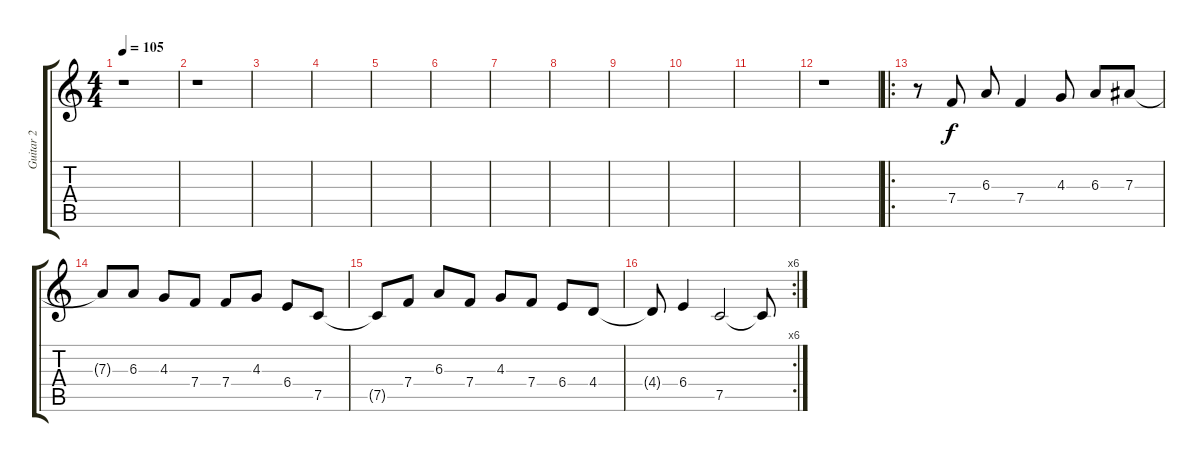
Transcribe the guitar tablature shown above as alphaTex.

\track ("Guitar 2" "Guitar 2") {instrument distortionguitar}
\staff {score tabs}
\tuning (C4 G3 Eb3 Bb2 F2 C2) {hide}
\ts (4 4)
\tempo 105
\clef g2
\ks c
r.1{dy f} |
r.1 |
|
|
|
|
|
|
|
|
|
r.1 |
\ro
r.8 7.4.8 6.3.8 7.4.4 4.3.8 6.3.8 7.3.8 |
7.3{t}.8 6.3.8 4.3.8 7.4.8 7.4.8 4.3.8 6.4.8 7.5.8 |
7.5{t}.8 7.4.8 6.3.8 7.4.8 4.3.8 7.4.8 6.4.8 4.4.8 |
\rc 6
4.4{t}.8 6.4.4 7.5.2 7.5{t}.8
